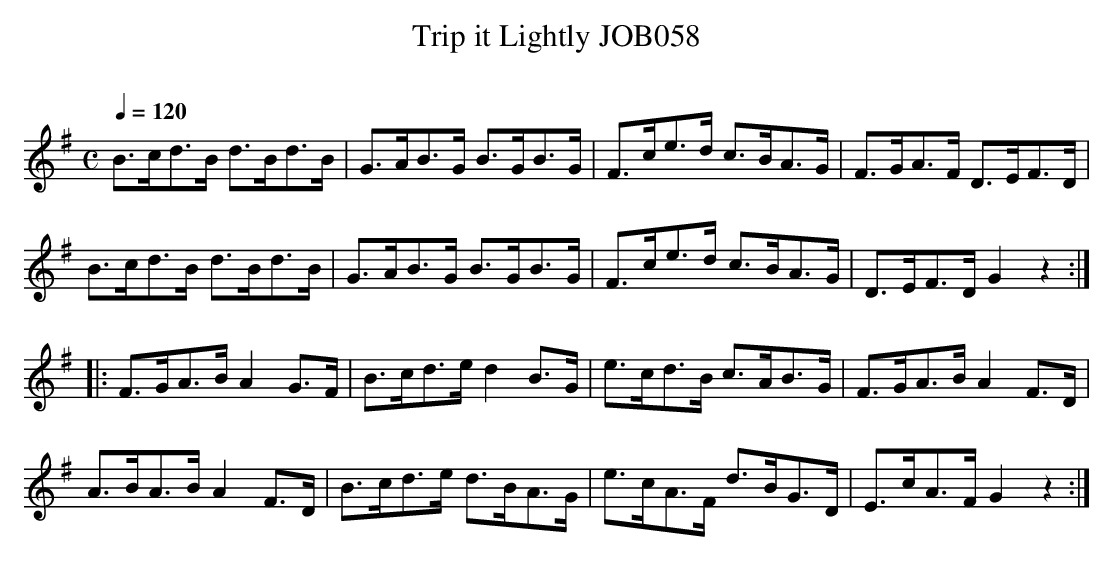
X:1
T:Trip it Lightly JOB058
M:C
L:1/8
O:
Q:1/4=120
K:G
B>cd>B d>Bd>B|G>AB>G B>GB>G|F>ce>d c>BA>G|F>GA>F D>EF>D|
B>cd>B d>Bd>B|G>AB>G B>GB>G|F>ce>d c>BA>G|D>EF>D G2z2:|
|:F>GA>B A2G>F|B>cd>e d2B>G|e>cd>B c>AB>G|F>GA>B A2F>D|
A>BA>B A2F>D|B>cd>e d>BA>G|e>cA>F d>BG>D|E>cA>F G2z2:|
